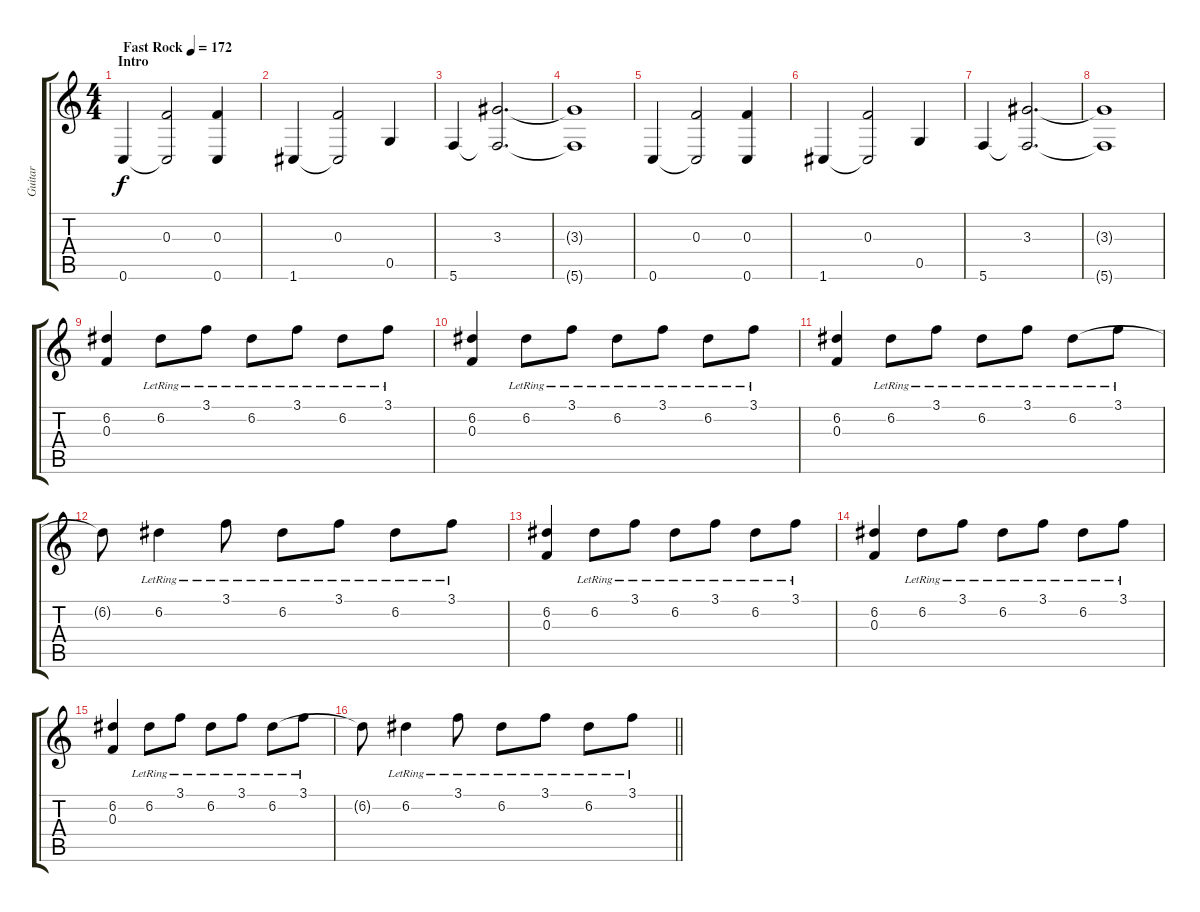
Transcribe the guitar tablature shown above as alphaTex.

\track ("Guitar" "Guitar") {instrument distortionguitar}
\staff {score tabs}
\tuning (D4 A3 F3 C3 G2 C2) {hide}
\ts (4 4)
\section ("" "Intro")
\tempo (172 "Fast Rock")
\clef g2
\ks c
0.6.4{dy f instrument distortionguitar} (0.3 0.6{t}).2 (0.3 0.6).4 |
1.6.4 (0.3 1.6{t}).2 0.5.4 |
5.6.4 (3.3 5.6{t}).2{d} |
(3.3{t} 5.6{t}).1 |
0.6.4 (0.3 0.6{t}).2 (0.3 0.6).4 |
1.6.4 (0.3 1.6{t}).2 0.5.4 |
5.6.4 (3.3 5.6{t}).2{d} |
(3.3{t} 5.6{t}).1 |
(6.2 0.3).4 6.2{lr}.8 3.1{lr}.8 6.2{lr}.8 3.1{lr}.8 6.2{lr}.8 3.1{lr}.8 |
(6.2 0.3).4 6.2{lr}.8 3.1{lr}.8 6.2{lr}.8 3.1{lr}.8 6.2{lr}.8 3.1{lr}.8 |
(6.2 0.3).4 6.2{lr}.8 3.1{lr}.8 6.2{lr}.8 3.1{lr}.8 6.2{lr}.8 3.1{lr}.8 |
6.2{t}.8 6.2{lr}.4 3.1{lr}.8 6.2{lr}.8 3.1{lr}.8 6.2{lr}.8 3.1{lr}.8 |
(6.2 0.3).4 6.2{lr}.8 3.1{lr}.8 6.2{lr}.8 3.1{lr}.8 6.2{lr}.8 3.1{lr}.8 |
(6.2 0.3).4 6.2{lr}.8 3.1{lr}.8 6.2{lr}.8 3.1{lr}.8 6.2{lr}.8 3.1{lr}.8 |
(6.2 0.3).4 6.2{lr}.8 3.1{lr}.8 6.2{lr}.8 3.1{lr}.8 6.2{lr}.8 3.1{lr}.8 |
\barLineRight lightlight
6.2{t}.8 6.2{lr}.4 3.1{lr}.8 6.2{lr}.8 3.1{lr}.8 6.2{lr}.8 3.1{lr}.8
